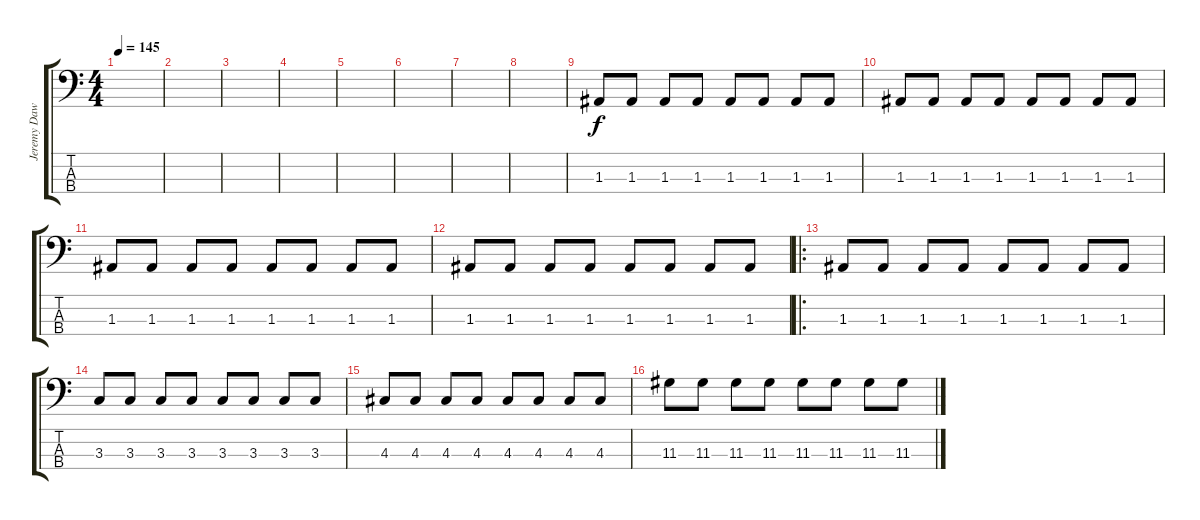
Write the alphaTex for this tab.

\track ("Jeremy Dawson (Bass)" "Jeremy Daw") {instrument synthbass2}
\staff {score tabs}
\tuning (G2 D2 A1 E1) {hide}
\ts (4 4)
\tempo 145
\clef f4
\ks c
|
|
|
|
|
|
|
|
1.3.8 1.3.8 1.3.8 1.3.8 1.3.8 1.3.8 1.3.8 1.3.8 |
1.3.8 1.3.8 1.3.8 1.3.8 1.3.8 1.3.8 1.3.8 1.3.8 |
1.3.8 1.3.8 1.3.8 1.3.8 1.3.8 1.3.8 1.3.8 1.3.8 |
1.3.8 1.3.8 1.3.8 1.3.8 1.3.8 1.3.8 1.3.8 1.3.8 |
\ro
1.3.8 1.3.8 1.3.8 1.3.8 1.3.8 1.3.8 1.3.8 1.3.8 |
3.3.8 3.3.8 3.3.8 3.3.8 3.3.8 3.3.8 3.3.8 3.3.8 |
4.3.8 4.3.8 4.3.8 4.3.8 4.3.8 4.3.8 4.3.8 4.3.8 |
11.3.8 11.3.8 11.3.8 11.3.8 11.3.8 11.3.8 11.3.8 11.3.8
